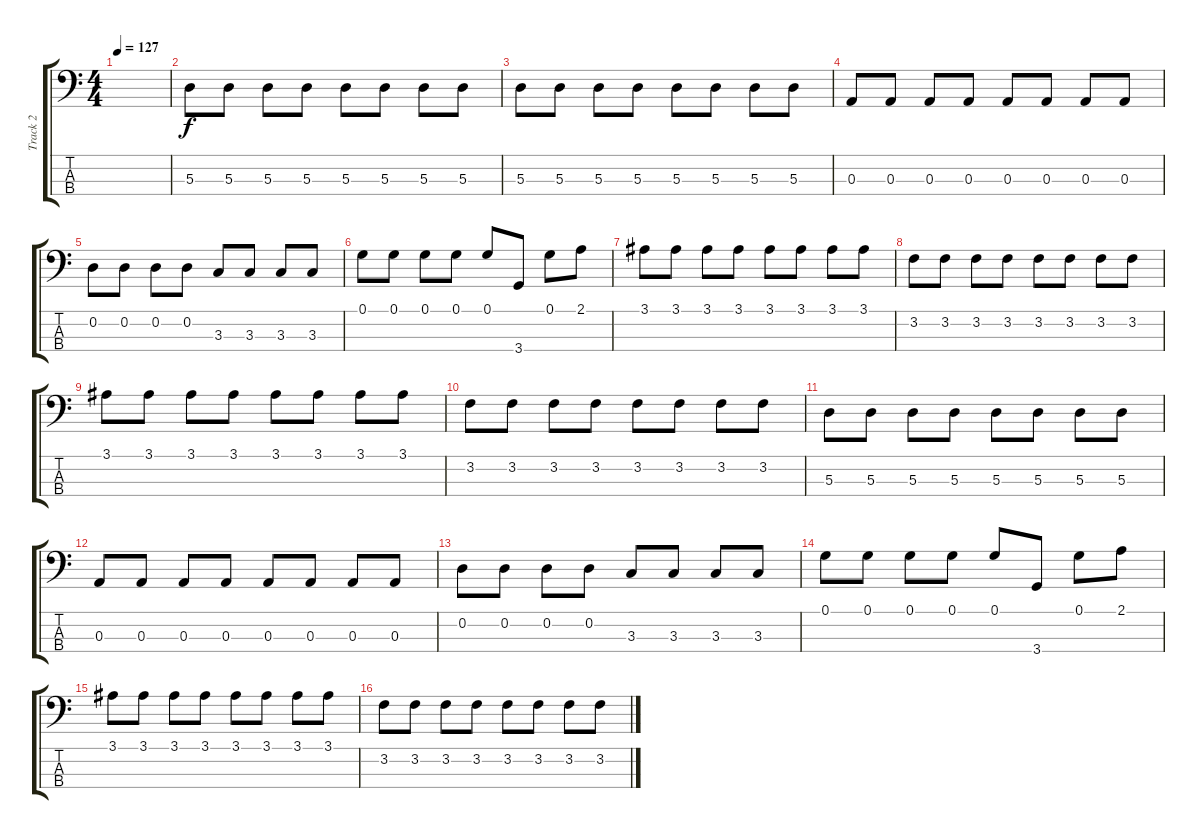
\track ("Track 2" "Track 2") {instrument electricbassfinger}
\staff {score tabs}
\tuning (G2 D2 A1 E1) {hide}
\ts (4 4)
\tempo 127
\clef f4
\ks c
|
5.3.8 5.3.8 5.3.8 5.3.8 5.3.8 5.3.8 5.3.8 5.3.8 |
5.3.8 5.3.8 5.3.8 5.3.8 5.3.8 5.3.8 5.3.8 5.3.8 |
0.3.8 0.3.8 0.3.8 0.3.8 0.3.8 0.3.8 0.3.8 0.3.8 |
0.2.8 0.2.8 0.2.8 0.2.8 3.3.8 3.3.8 3.3.8 3.3.8 |
0.1.8 0.1.8 0.1.8 0.1.8 0.1.8 3.4.8 0.1.8 2.1.8 |
3.1.8 3.1.8 3.1.8 3.1.8 3.1.8 3.1.8 3.1.8 3.1.8 |
3.2.8 3.2.8 3.2.8 3.2.8 3.2.8 3.2.8 3.2.8 3.2.8 |
3.1.8 3.1.8 3.1.8 3.1.8 3.1.8 3.1.8 3.1.8 3.1.8 |
3.2.8 3.2.8 3.2.8 3.2.8 3.2.8 3.2.8 3.2.8 3.2.8 |
5.3.8 5.3.8 5.3.8 5.3.8 5.3.8 5.3.8 5.3.8 5.3.8 |
0.3.8 0.3.8 0.3.8 0.3.8 0.3.8 0.3.8 0.3.8 0.3.8 |
0.2.8 0.2.8 0.2.8 0.2.8 3.3.8 3.3.8 3.3.8 3.3.8 |
0.1.8 0.1.8 0.1.8 0.1.8 0.1.8 3.4.8 0.1.8 2.1.8 |
3.1.8 3.1.8 3.1.8 3.1.8 3.1.8 3.1.8 3.1.8 3.1.8 |
3.2.8 3.2.8 3.2.8 3.2.8 3.2.8 3.2.8 3.2.8 3.2.8
